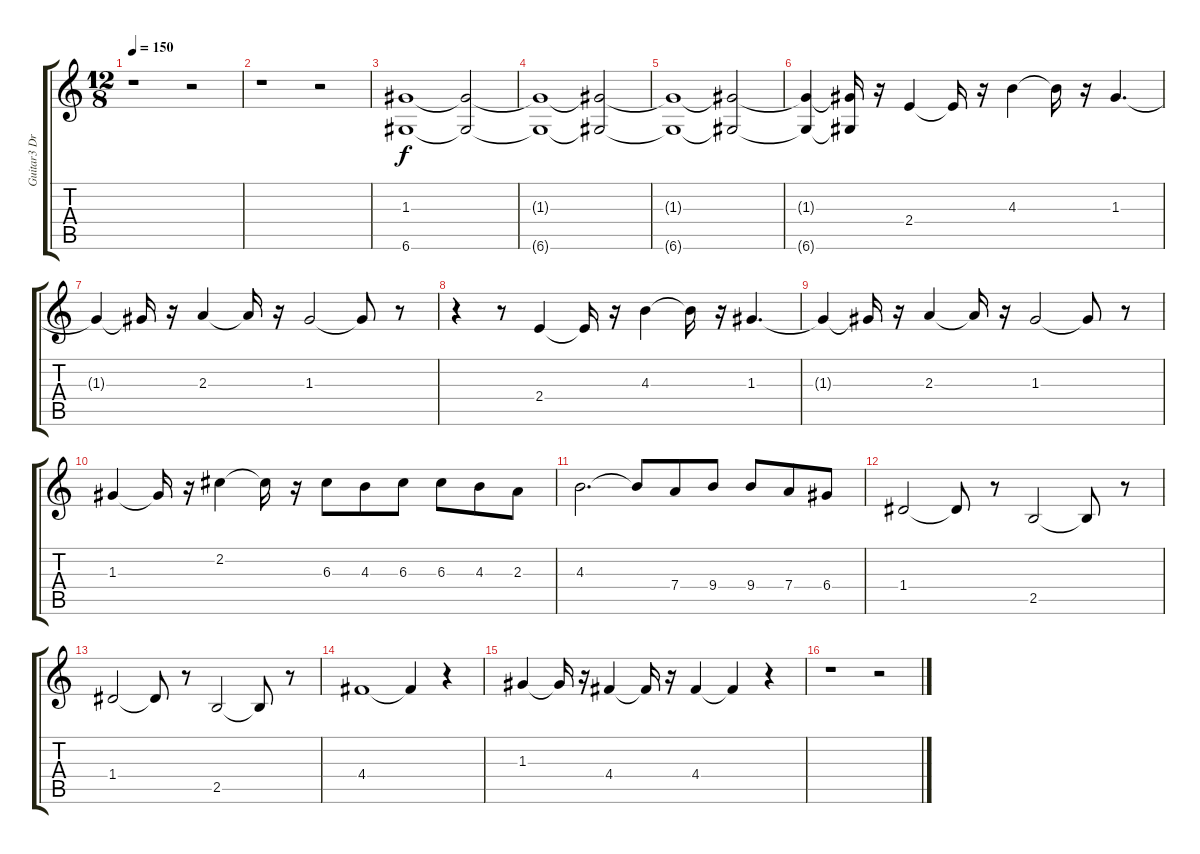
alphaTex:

\track ("Guitar3 Dropped D" "Guitar3 Dr") {instrument distortionguitar}
\staff {score tabs}
\tuning (E4 B3 G3 D3 A2 D2) {hide}
\ts (12 8)
\tempo 150
\clef g2
\ks c
r.1{dy f} r.2 |
r.1 r.2 |
(1.3 6.6).1 (1.3{t} 6.6{t}).2 |
(1.3{t} 6.6{t}).1 (1.3{t} 6.6{t}).2 |
(1.3{t} 6.6{t}).1 (1.3{t} 6.6{t}).2 |
(1.3{t} 6.6{t}).4 (1.3{t} 6.6{t}).16 r.16 2.4.4 2.4{t}.16 r.16 4.3.4 4.3{t}.16 r.16 1.3.4{d} |
1.3{t}.4 1.3{t}.16 r.16 2.3.4 2.3{t}.16 r.16 1.3.2 1.3{t}.8 r.8 |
r.4 r.8 2.4.4 2.4{t}.16 r.16 4.3.4 4.3{t}.16 r.16 1.3.4{d} |
1.3{t}.4 1.3{t}.16 r.16 2.3.4 2.3{t}.16 r.16 1.3.2 1.3{t}.8 r.8 |
1.3.4 1.3{t}.16 r.16 2.2.4 2.2{t}.16 r.16 6.3.8 4.3.8 6.3.8 6.3.8 4.3.8 2.3.8 |
4.3.2{d} 4.3{t}.8 7.4.8 9.4.8 9.4.8 7.4.8 6.4.8 |
1.4.2 1.4{t}.8 r.8 2.5.2 2.5{t}.8 r.8 |
1.4.2 1.4{t}.8 r.8 2.5.2 2.5{t}.8 r.8 |
4.4.1 4.4{t}.4 r.4 |
1.3.4 1.3{t}.16 r.16 4.4.4 4.4{t}.16 r.16 4.4.4 4.4{t}.4 r.4 |
r.1 r.2
